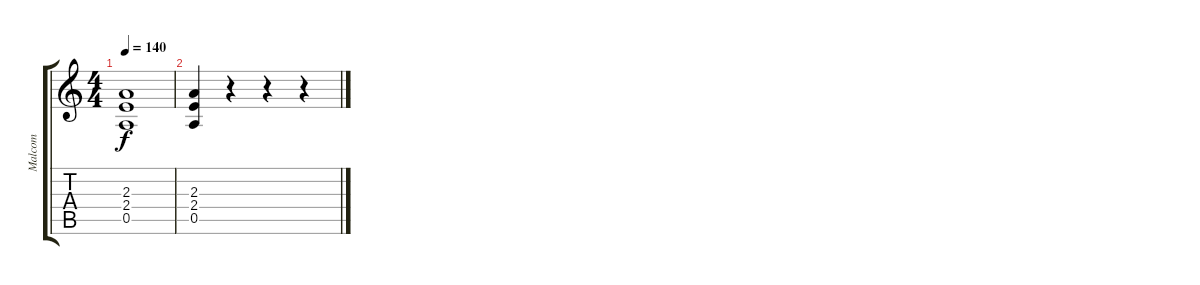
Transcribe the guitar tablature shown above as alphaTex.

\track ("Malcom" "Malcom") {instrument distortionguitar}
\staff {score tabs}
\tuning (E4 B3 G3 D3 A2 E2) {hide}
\ts (4 4)
\tempo 140
\clef g2
\ks c
(2.3{t} 2.4{t} 0.5{t}).1{dy f} |
(2.3 2.4 0.5).4 r.4 r.4 r.4
